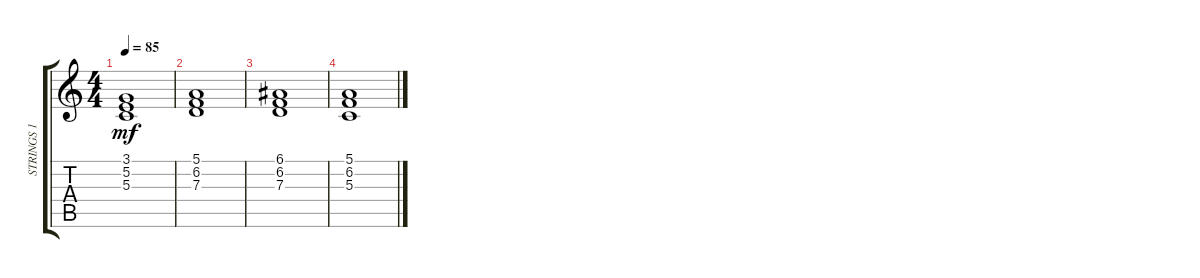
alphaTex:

\track ("STRINGS 1" "STRINGS 1") {instrument synthstrings2}
\staff {score tabs}
\tuning (E4 B3 G3 D3 A2 E2) {hide}
\ts (4 4)
\tempo 85
\clef g2
\ks c
(3.1 5.2 5.3).1{dy mf} |
(5.1 6.2 7.3).1 |
(6.1 6.2 7.3).1{volume 0} |
(5.1 6.2 5.3).1
